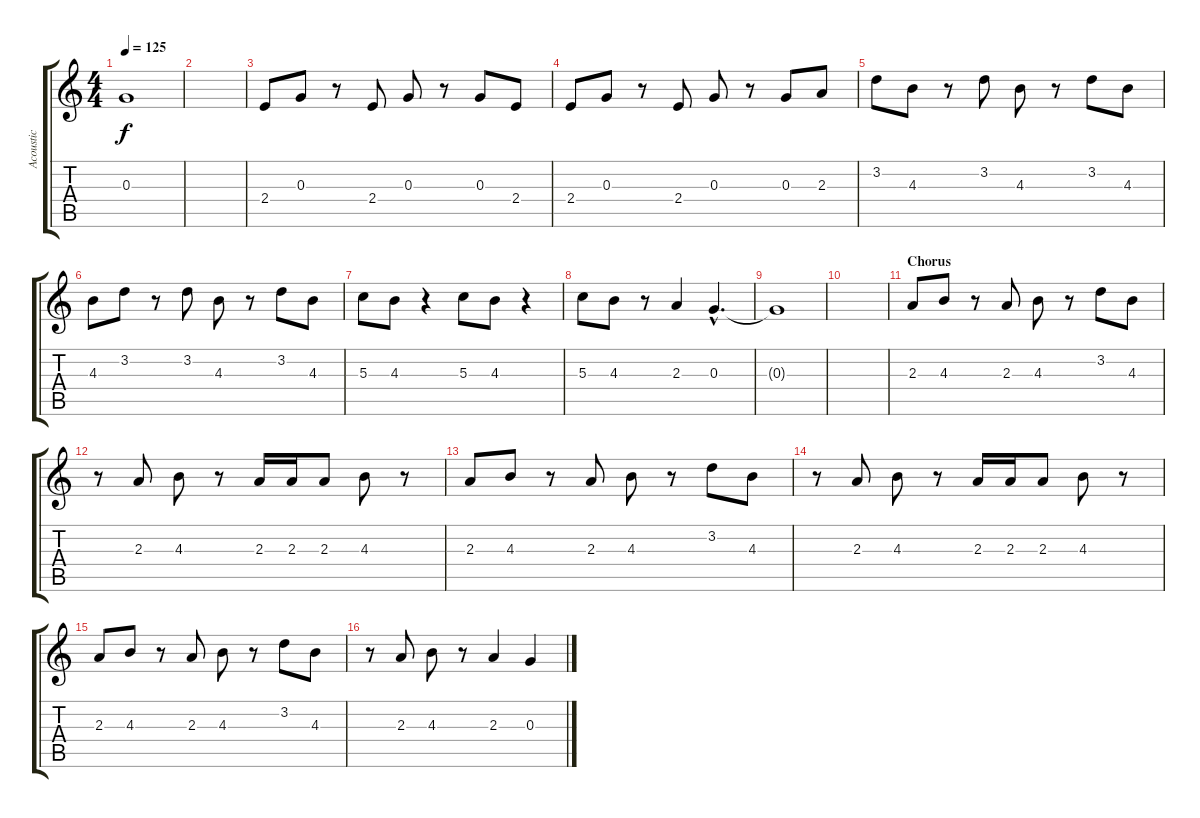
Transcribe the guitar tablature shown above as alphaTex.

\track ("Acoustic" "Acoustic") {instrument acousticguitarnylon}
\staff {score tabs}
\tuning (E4 B3 G3 D3 A2 E2) {hide}
\ts (4 4)
\tempo 125
\clef g2
\ks c
0.3{t}.1{dy f} |
|
2.4.8 0.3.8 r.8 2.4.8 0.3.8 r.8 0.3.8 2.4.8 |
2.4.8 0.3.8 r.8 2.4.8 0.3.8 r.8 0.3.8 2.3.8 |
3.2.8 4.3.8 r.8 3.2.8 4.3.8 r.8 3.2.8 4.3.8 |
4.3.8 3.2.8 r.8 3.2.8 4.3.8 r.8 3.2.8 4.3.8 |
5.3.8 4.3.8 r.4 5.3.8 4.3.8 r.4 |
5.3.8 4.3.8 r.8 2.3.4 0.3{hac}.4{d} |
0.3{t}.1 |
|
\section ("" "Chorus")
2.3.8 4.3.8 r.8 2.3.8 4.3.8 r.8 3.2.8 4.3.8 |
r.8 2.3.8 4.3.8 r.8 2.3.16 2.3.16 2.3.8 4.3.8 r.8 |
2.3.8 4.3.8 r.8 2.3.8 4.3.8 r.8 3.2.8 4.3.8 |
r.8 2.3.8 4.3.8 r.8 2.3.16 2.3.16 2.3.8 4.3.8 r.8 |
2.3.8 4.3.8 r.8 2.3.8 4.3.8 r.8 3.2.8 4.3.8 |
r.8 2.3.8 4.3.8 r.8 2.3.4 0.3.4
